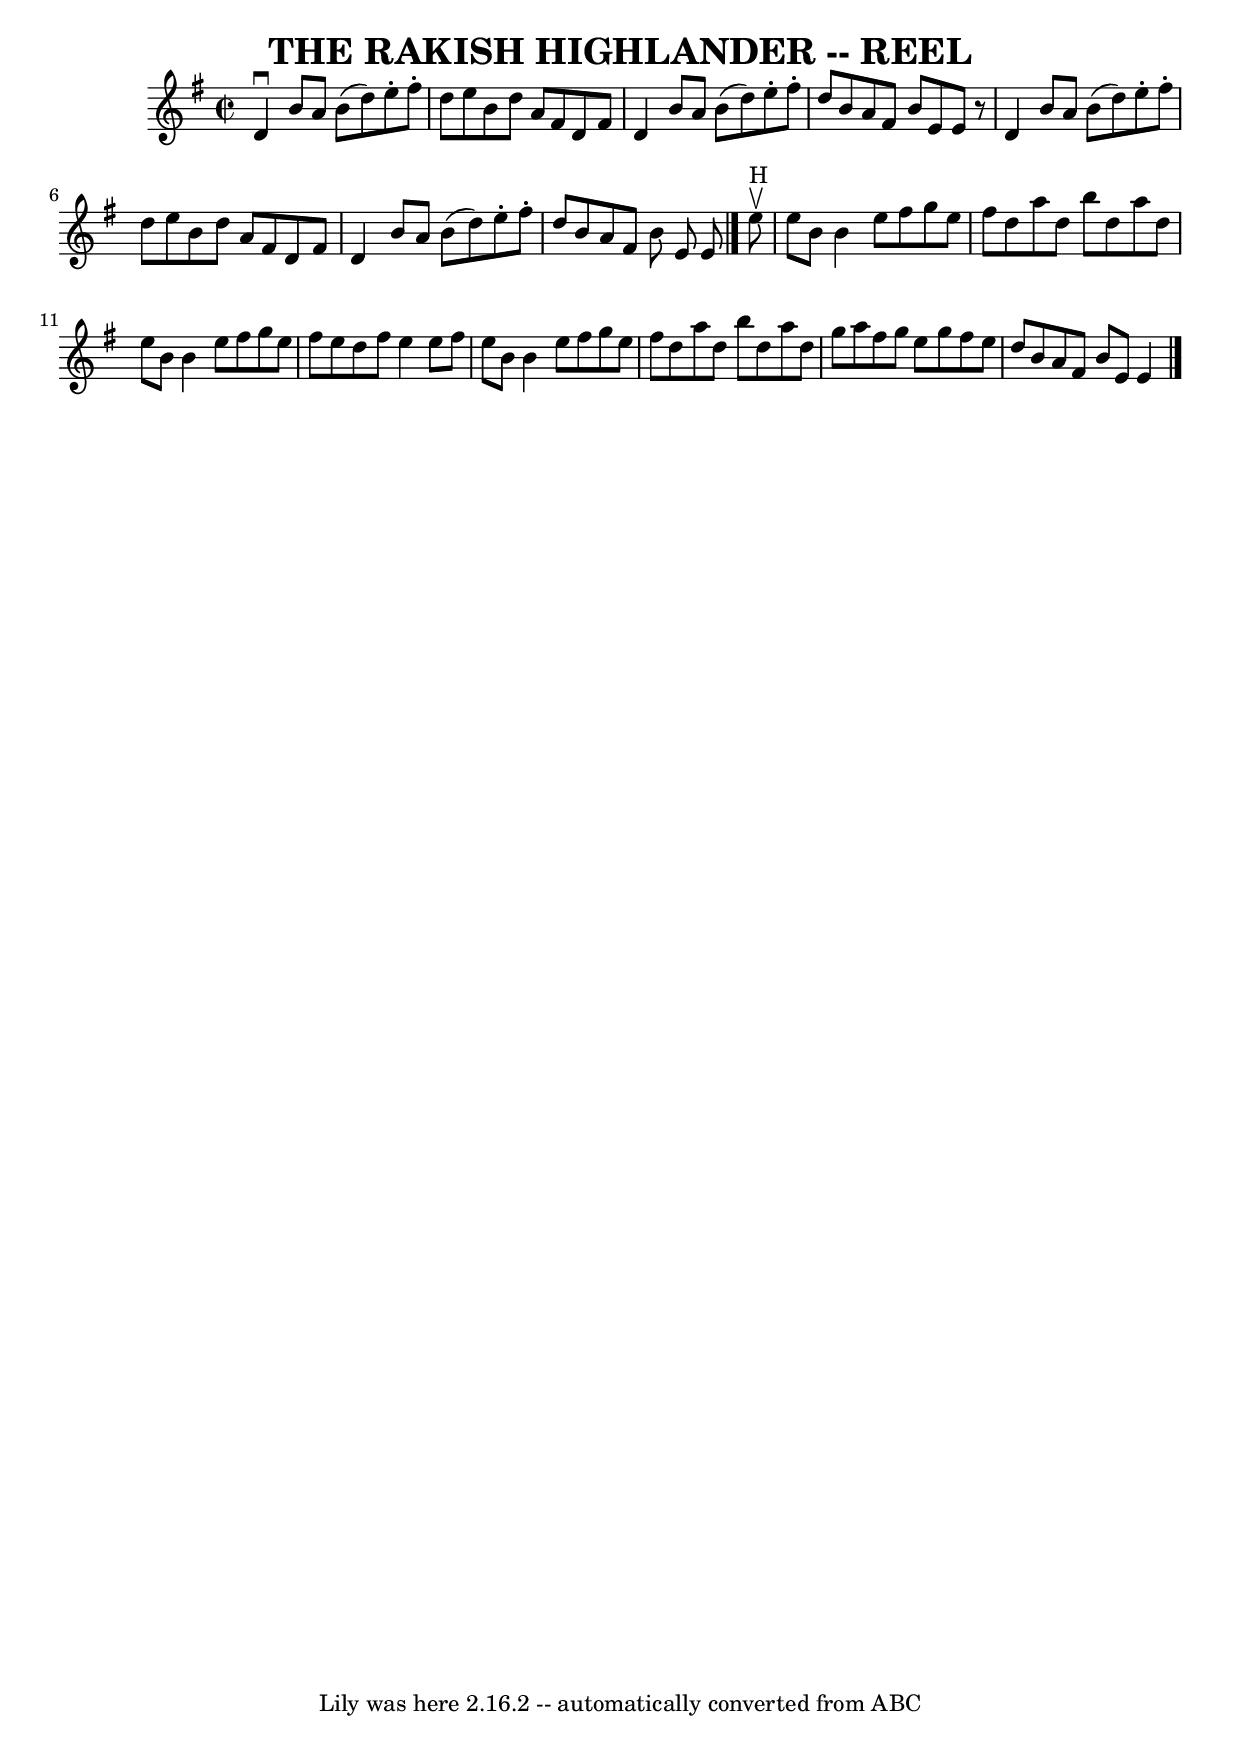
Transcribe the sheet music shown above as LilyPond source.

\version "2.16.2"
\include "Mammoth.ily"
\header {
  %% book = "Ryan's Mammoth Collection of Fiddle Tunes"
  crossRefNumber = "1"
  footnotes = ""
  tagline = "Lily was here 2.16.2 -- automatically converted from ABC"
  title = "THE RAKISH HIGHLANDER -- REEL"

}
voicedefault =  {


  \override Staff.TimeSignature #'style = #'C
  \time 2/2 
  \key g \major
  d'4^\downbow b'8 a'8 b'8 (d''8)   
  e''8-. fis''8-.   |
  d''8 e''8 b'8 d''8 a'8 fis'8    
  d'8 fis'8    |
  d'4 b'8 a'8 b'8 (d''8) e''8-.   
  fis''8-.   |
  d''8 b'8 a'8 fis'8 b'8 e'8 e'8    r8   
  |
  d'4 b'8 a'8 b'8 (d''8) e''8-. fis''8-.   
  |
  d''8 e''8 b'8 d''8 a'8 fis'8 d'8 fis'8    
  |
  d'4 b'8 a'8 b'8 (d''8) e''8-. fis''8-.   
  |
  d''8 b'8 a'8 fis'8 b'8 e'8 e'8      \bar "|."     
  e''8^"H"^\upbow   |
  e''8 b'8 b'4 e''8 fis''8 g''8    
  e''8    |
  fis''8 d''8 a''8 d''8 b''8 d''8 a''8    
  d''8    |
  e''8 b'8 b'4 e''8 fis''8 g''8 e''8    
  |
  fis''8 e''8 d''8 fis''8 e''4 e''8 fis''8    
  |
  e''8 b'8 b'4 e''8 fis''8 g''8 e''8    |
  
  fis''8 d''8 a''8 d''8 b''8 d''8 a''8 d''8    |
  
  g''8 a''8 fis''8 g''8 e''8 g''8 fis''8 e''8    |
  
  d''8 b'8 a'8 fis'8 b'8 e'8 e'4    \bar "|."   

}

\score{
  <<

    \context Staff="default"
    {
      \voicedefault 
      
    }

  >>
  \layout {
    
  }
  \midi {
  }

}
